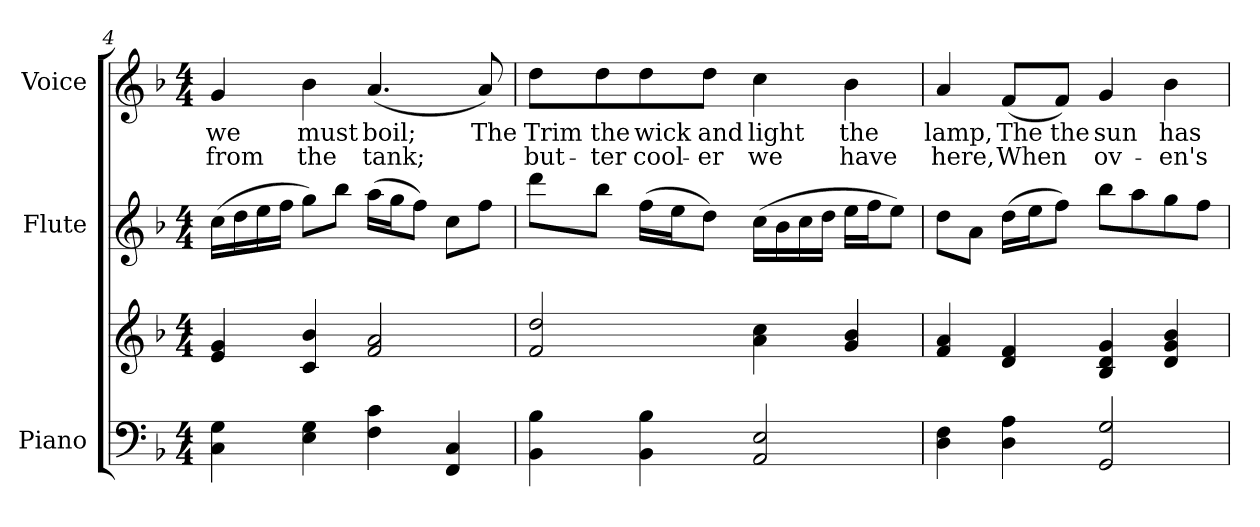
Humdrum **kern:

**kern	**kern	**kern	**kern	**text	**text
*part3	*part3	*part2	*part1	*part1	*part1
*staff4	*staff3	*staff2	*staff1	*staff1	*staff1
*I"Piano	*	*I"Flute	*I"Voice	*	*
*I'Pno.	*	*I'Fl.	*I'Voice	*	*
*clefF4	*clefG2	*clefG2	*clefG2	*	*
*k[b-]	*k[b-]	*k[b-]	*k[b-]	*	*
*F:	*F:	*F:	*F:	*	*
*M4/4	*M4/4	*M4/4	*M4/4	*	*
=4	=4	=4	=4	=4	=4
!	!	!	!	!LO:LY:b:color=#000000	!LO:LY:b:color=#000000
4Ci\ 4Gi	4ei/ 4gi	(16cci\LL	4gi/	we	from
.	.	16ddi\	.	.	.
.	.	16eei\	.	.	.
.	.	16ffi\JJ	.	.	.
!	!	!	!	!LO:LY:b:color=#000000	!LO:LY:b:color=#000000
4Ei\ 4Gi	4ci/ 4b-i	8ggi\L)	4b-i\	must	the
.	.	8bb-i\J	.	.	.
!	!	!	!	!LO:LY:b:color=#000000	!LO:LY:b:color=#000000
4Fi\ 4ci	2fi/ 2ai	(16aai\LL	(4.ai/	boil;	tank;
.	.	16ggi\J	.	.	.
.	.	8ffi\J)	.	.	.
4FFi/ 4Ci	.	8cci\L	.	.	.
!	!	!	!	!LO:LY:b:color=#000000	!
.	.	8ffi\J	8ai/)	The	.
!!LO:LB:g=z
=5	=5	=5	=5	=5	=5
!	!	!	!	!LO:LY:b:color=#000000	!LO:LY:b:color=#000000
4BB-i\ 4B-i	2fi/ 2ddi	8dddi\L	8ddi\L	Trim	but-
!	!	!	!	!LO:LY:b:color=#000000	!LO:LY:b:color=#000000
.	.	8bb-i\J	8ddi\	the	-ter
!	!	!	!	!LO:LY:b:color=#000000	!LO:LY:b:color=#000000
4BB-i\ 4B-i	.	(16ffi\LL	8ddi\	wick	cool-
.	.	16eei\J	.	.	.
!	!	!	!	!LO:LY:b:color=#000000	!LO:LY:b:color=#000000
.	.	8ddi\J)	8ddi\J	and	-er
!	!	!	!	!LO:LY:b:color=#000000	!LO:LY:b:color=#000000
2AAi/ 2Ei	4ai\ 4cci	(16cci\LL	4cci\	light	we
.	.	16b-i\	.	.	.
.	.	16cci\	.	.	.
.	.	16ddi\JJ	.	.	.
!	!	!	!	!LO:LY:b:color=#000000	!LO:LY:b:color=#000000
.	4gi/ 4b-i	16eei\LL	4b-i\	the	have
.	.	16ffi\J	.	.	.
.	.	8eei\J)	.	.	.
=6	=6	=6	=6	=6	=6
!	!	!	!	!LO:LY:b:color=#000000	!LO:LY:b:color=#000000
4Di\ 4Fi	4fi/ 4ai	8ddi\L	4ai/	lamp,	here,
.	.	8ai\J	.	.	.
!	!	!	!	!LO:LY:b:color=#000000	!LO:LY:b:color=#000000
4Di\ 4Ai	4di/ 4fi	(16ddi\LL	(8fi/L	The	When
.	.	16eei\J	.	.	.
!	!	!	!	!LO:LY:b:color=#000000	!
.	.	8ffi\J)	8fi/J)	the	.
!	!	!	!	!LO:LY:b:color=#000000	!LO:LY:b:color=#000000
2GGi/ 2Gi	4B-i/ 4di 4gi	8bb-i\L	4gi/	sun	ov-
.	.	8aai\	.	.	.
!	!	!	!	!LO:LY:b:color=#000000	!LO:LY:b:color=#000000
.	4di/ 4gi 4b-i	8ggi\	4b-i\	has	-en's
.	.	8ffi\J	.	.	.
=	=	=	=	=	=
*-	*-	*-	*-	*-	*-
